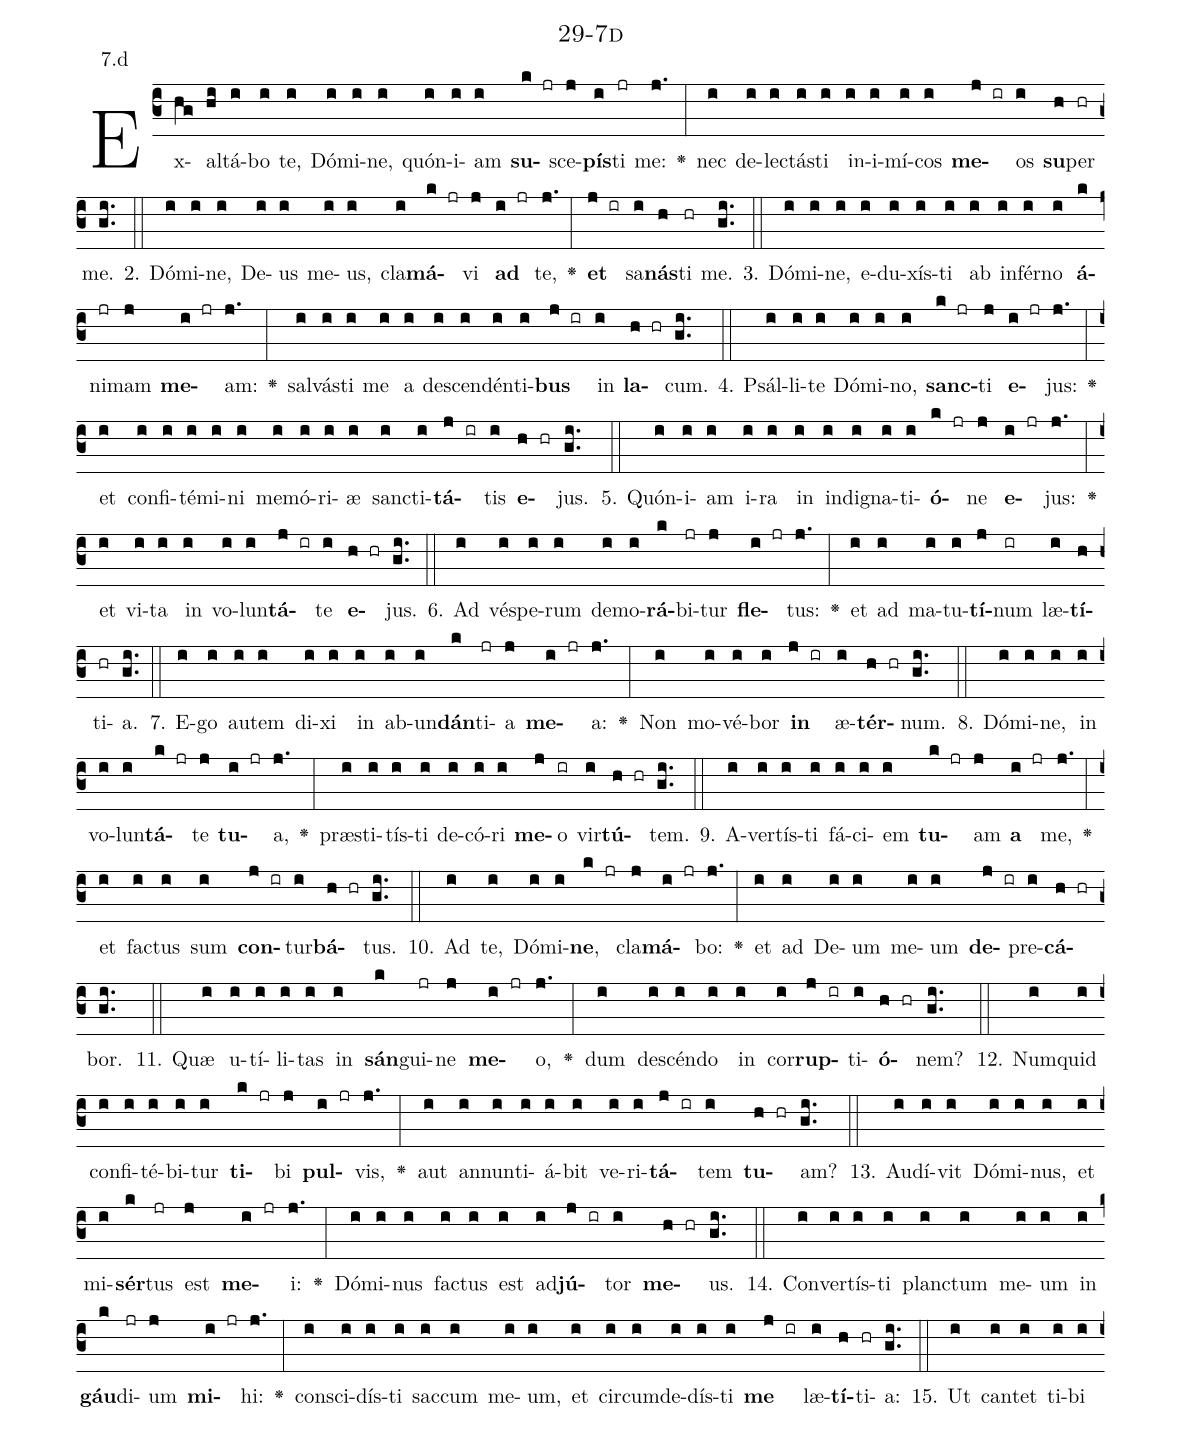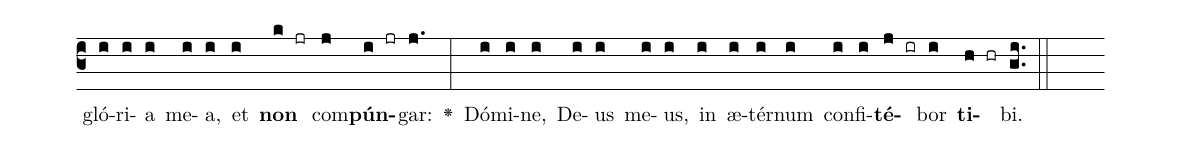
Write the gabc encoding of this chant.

name: 29-7d;
annotation: 7.d;
%%
(c3)Ex(hg)al(hi)tá(i)bo(i) te,(i) Dó(i)mi(i)ne,(i) quón(i)i(i)am(i) <b>su</b>(k jr)sce(j)<b>pís</b>(i)ti(jr) me:(j.) <v>\greheightstar</v>(:) nec(i) de(i)lec(i)tás(i)ti(i) in(i)i(i)mí(i)cos(i) <b>me</b>(j ir)os(i) <b>su</b>(h)per(hr) me.(gi..) (::)
2. Dó(i)mi(i)ne,(i) De(i)us(i) me(i)us,(i) cla(i)<b>má</b>(k jr)vi(j) <b>ad</b>(i jr) te,(j.) <v>\greheightstar</v>(:) <b>et</b>(j ir) sa(i)<b>nás</b>(h)ti(hr) me.(gi..) (::)
3. Dó(i)mi(i)ne,(i) e(i)du(i)xís(i)ti(i) ab(i) in(i)fér(i)no(i) <b>á</b>(k)ni(jr)mam(j) <b>me</b>(i jr)am:(j.) <v>\greheightstar</v>(:) sal(i)vás(i)ti(i) me(i) a(i) de(i)scen(i)dén(i)ti(i)<b>bus</b>(j ir) in(i) <b>la</b>(h hr)cum.(gi..) (::)
4. Psál(i)li(i)te(i) Dó(i)mi(i)no,(i) <b>sanc</b>(k jr)ti(j) <b>e</b>(i jr)jus:(j.) <v>\greheightstar</v>(:) et(i) con(i)fi(i)té(i)mi(i)ni(i) me(i)mó(i)ri(i)æ(i) sanc(i)ti(i)<b>tá</b>(j ir)tis(i) <b>e</b>(h hr)jus.(gi..) (::)
5. Quón(i)i(i)am(i) i(i)ra(i) in(i) in(i)di(i)gna(i)ti(i)<b>ó</b>(k jr)ne(j) <b>e</b>(i jr)jus:(j.) <v>\greheightstar</v>(:) et(i) vi(i)ta(i) in(i) vo(i)lun(i)<b>tá</b>(j ir)te(i) <b>e</b>(h hr)jus.(gi..) (::)
6. Ad(i) vés(i)pe(i)rum(i) de(i)mo(i)<b>rá</b>(k)bi(jr)tur(j) <b>fle</b>(i jr)tus:(j.) <v>\greheightstar</v>(:) et(i) ad(i) ma(i)tu(i)<b>tí</b>(j)num(ir) læ(i)<b>tí</b>(h)ti(hr)a.(gi..) (::)
7. E(i)go(i) au(i)tem(i) di(i)xi(i) in(i) ab(i)un(i)<b>dán</b>(k)ti(jr)a(j) <b>me</b>(i jr)a:(j.) <v>\greheightstar</v>(:) Non(i) mo(i)vé(i)bor(i) <b>in</b>(j ir) æ(i)<b>tér</b>(h hr)num.(gi..) (::)
8. Dó(i)mi(i)ne,(i) in(i) vo(i)lun(i)<b>tá</b>(k jr)te(j) <b>tu</b>(i jr)a,(j.) <v>\greheightstar</v>(:) præ(i)sti(i)tís(i)ti(i) de(i)có(i)ri(i) <b>me</b>(j)o(ir) vir(i)<b>tú</b>(h hr)tem.(gi..) (::)
9. A(i)ver(i)tís(i)ti(i) fá(i)ci(i)em(i) <b>tu</b>(k jr)am(j) <b>a</b>(i jr) me,(j.) <v>\greheightstar</v>(:) et(i) fac(i)tus(i) sum(i) <b>con</b>(j ir)tur(i)<b>bá</b>(h hr)tus.(gi..) (::)
10. Ad(i) te,(i) Dó(i)mi(i)<b>ne</b>,(k jr) cla(j)<b>má</b>(i jr)bo:(j.) <v>\greheightstar</v>(:) et(i) ad(i) De(i)um(i) me(i)um(i) <b>de</b>(j ir)pre(i)<b>cá</b>(h hr)bor.(gi..) (::)
11. Quæ(i) u(i)tí(i)li(i)tas(i) in(i) <b>sán</b>(k)gui(jr)ne(j) <b>me</b>(i jr)o,(j.) <v>\greheightstar</v>(:) dum(i) de(i)scén(i)do(i) in(i) cor(i)<b>rup</b>(j ir)ti(i)<b>ó</b>(h hr)nem?(gi..) (::)
12. Num(i)quid(i) con(i)fi(i)té(i)bi(i)tur(i) <b>ti</b>(k jr)bi(j) <b>pul</b>(i jr)vis,(j.) <v>\greheightstar</v>(:) aut(i) an(i)nun(i)ti(i)á(i)bit(i) ve(i)ri(i)<b>tá</b>(j ir)tem(i) <b>tu</b>(h hr)am?(gi..) (::)
13. Au(i)dí(i)vit(i) Dó(i)mi(i)nus,(i) et(i) mi(i)<b>sér</b>(k)tus(jr) est(j) <b>me</b>(i jr)i:(j.) <v>\greheightstar</v>(:) Dó(i)mi(i)nus(i) fac(i)tus(i) est(i) ad(i)<b>jú</b>(j ir)tor(i) <b>me</b>(h hr)us.(gi..) (::)
14. Con(i)ver(i)tís(i)ti(i) planc(i)tum(i) me(i)um(i) in(i) <b>gáu</b>(k)di(jr)um(j) <b>mi</b>(i jr)hi:(j.) <v>\greheightstar</v>(:) con(i)sci(i)dís(i)ti(i) sac(i)cum(i) me(i)um,(i) et(i) cir(i)cum(i)de(i)dís(i)ti(i) <b>me</b>(j ir) læ(i)<b>tí</b>(h)ti(hr)a:(gi..) (::)
15. Ut(i) can(i)tet(i) ti(i)bi(i) gló(i)ri(i)a(i) me(i)a,(i) et(i) <b>non</b>(k jr) com(j)<b>pún</b>(i jr)gar:(j.) <v>\greheightstar</v>(:) Dó(i)mi(i)ne,(i) De(i)us(i) me(i)us,(i) in(i) æ(i)tér(i)num(i) con(i)fi(i)<b>té</b>(j ir)bor(i) <b>ti</b>(h hr)bi.(gi..) (::)
